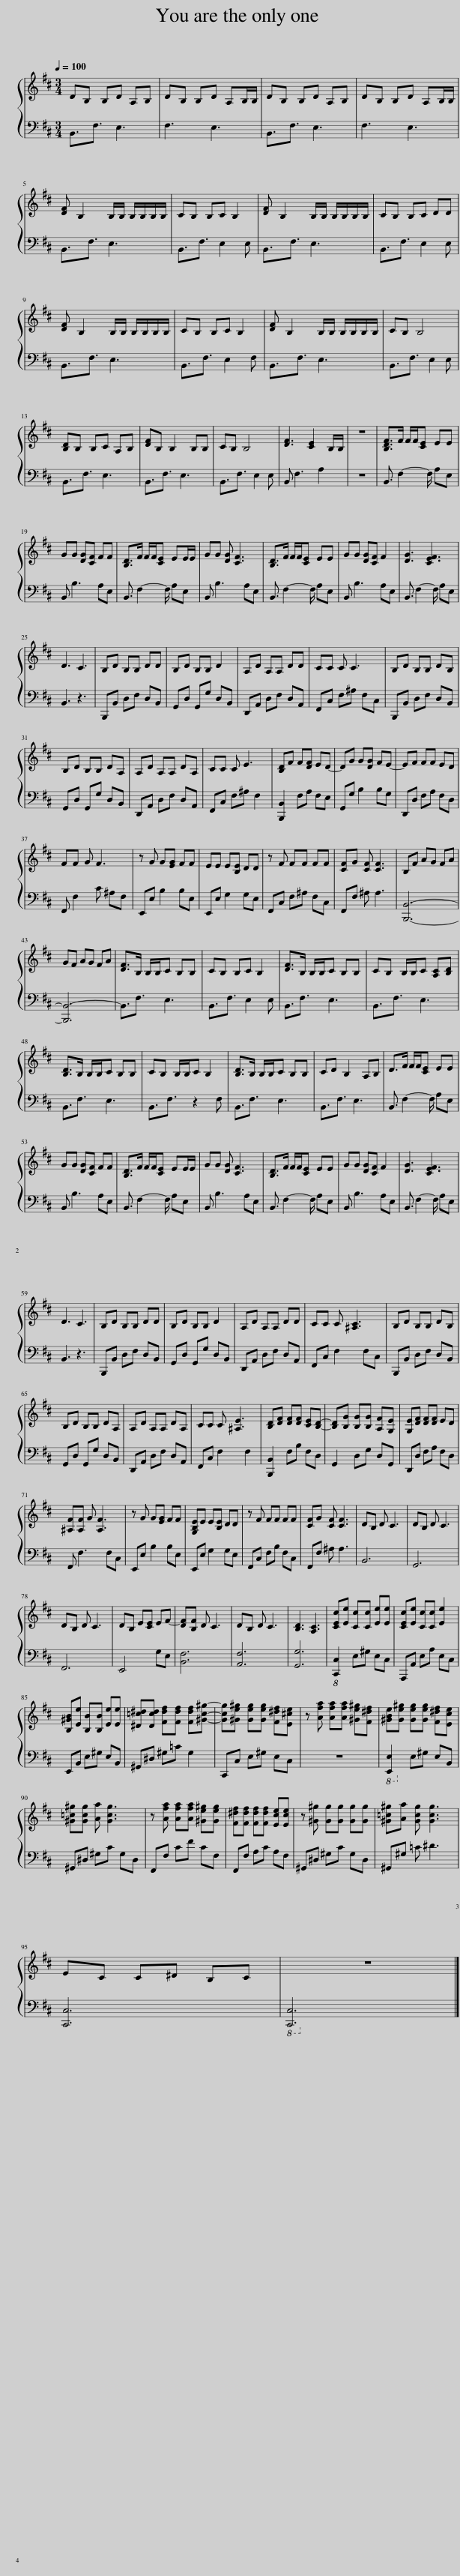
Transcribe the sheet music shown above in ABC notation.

X:1
%%score { 1 | 2 }
L:1/8
Q:1/4=100
M:3/4
I:linebreak $
K:D
V:1 treble
V:2 bass
V:1
 DB, B,D A,B, | DB, B,D A,B,/B,/ | DB, B,D A,B, | DB, B,D A,B,/B,/ |$ [DF] B,2 B,/B,/ B,/B,/B,/B,/ | %5
 CB, B,C B,2 | [DF] B,2 B,/B,/ B,/B,/B,/B,/ | CB, B,C DD |$ [DF] B,2 B,/B,/ B,/B,/B,/B,/ | CB, B,C B,2 | %10
 [DF] B,2 B,/B,/ B,/B,/B,/B,/ | CB, B,4 |$ [B,D]B, B,C A,B, | [DF]B, B,2 B,B, | CB, B,4 | %15
 [DF]3 [CE]2 B,/B,/ | z6 | [B,DF]>F F/F/[CE] EE |$ GG [DG][CF] FF | [B,D]>F F/F/[CE] EE/E/ | %20
 GG [DG] [CF]3 | [B,D]>F F/F/[CE] EE | GG [DG][CF] F2 | [DG]3 [CEF]3 |$ D3 C3 | %25
 B,D B,B, DD | B,D B,B, D2 | A,D A,A, DD | CC C C3 | B,D B,B, DB, |$ %30
 B,D B,B, DA, | A,D A,A, DA, | CC C E3 | [B,D]F F[DF] ED- | DG G[DG] FE- | %35
 EF FF ED |$ FF G F3 | z G G[EG] FF | EE E[B,E] DD | z F FF FF | %40
 [CF]G [CF] [CF]3 | B,F AG FA |$ GF AG FA | [DF]>B, B,/B,/C B,B, | CB, B,C B,2 | %45
 [DF]>B, B,/B,/C B,B, | CB, B,/B,/C [A,C][B,D] |$ [B,D]>B, B,/B,/C B,B, | CB, B,/B,/C B,2 | [B,D]>B, B,/B,/C B,B, | %50
 CD B,2 A,B, | D>F F/F/[CE] EE |$ GG [DG][CF] FF | [B,D]>F F/F/[CE] EE/E/ | GG [DG] [CF]3 | %55
 [B,D]>F F/F/[CE] EE | GG [DG][CF] F2 | [DG]3 [CEF]3 |$ D3 C3 | B,D B,B, DD | %60
 B,D B,B, D2 | A,D A,A, DD | CC C [^A,C]3 | B,D B,B, DB, |$ B,D B,B, DA, | %65
 A,D A,A, DA, | CC C [^A,E]3 | [B,D][DF] [DF][DF] [CE][B,D]- | [B,D][B,G] [B,G][B,G] [A,F][G,E] | [G,E][DF] [DF][DF] ED |$ %70
 [^A,F][A,F] G [A,F]3 | z G G[EG] FF | [G,B,E]E E[B,E] DD | z F FF FF | [CF]G [CF] [CF]3 | %75
 DB, D C3 | DB, D C3 |$ DB, D C3 | DB, E[CE] EF- | [DF][B,F] D C3 | %80
 DB, D C3 | [B,D]3 [A,C]3 | [CEc][Ee] [Cc][Cc] [Ee][Ee] | [CEc][Ee] [Cc][Cc] [Ee]2 |$ [B,^GB][Ee] [B,B][B,B] [Ee][Ee] | %85
 [^D=c^d][Dcd] [Fdf][Fdf] [Fdf][^Gc^g]- | [Gcg][^Ge^g] [Geg][Geg] [F^df][E^ce] | z [Afa] [Afa][Afa] [^Ge^g][F^df] | [^GBe][Ge^g] [Geg][Geg] [F^df][Ece] |$ [^G=c^g][Gcg] [Aa] [Gcg]3 | %90
 z [Afa] [Afa][Afa] [^Ge^g][Geg] | [F^df][Fdf] [Fdf][Fdf] [Ece][Ece] | z [^G^g] [Gg][Gg] [Gg][Gg] | [^G=c^g][Aa] [Gcg] [Gcg]3 |$ EC C^D B,C | %95
 z6 |] %96
V:2
 B,,3/2F,3/2 E,3 | F,3 E,3 | B,,3/2F,3/2 E,3 | F,3 E,3 |$ B,,3/2F,3/2 E,3 | %5
 B,,3/2F,3/2 E,2 E, | B,,3/2F,3/2 E,3 | B,,3/2F,3/2 E,2 E, |$ B,,3/2F,3/2 E,3 | B,,3/2F,3/2 E,2 F, | %10
 B,,3/2F,3/2 E,3 | B,,3/2F,3/2 E,2 E, |$ B,,3/2F,3/2 E,3 | B,,3/2F,3/2 E,3 | B,,3/2F,3/2 E,2 E, | %15
 B,, F,3 A,2 | z6 | B,,3/2 F,2- F,/ A,E, |$ B,, B,3 A,E, | B,,3/2 F,2- F,/ A,E, | %20
 B,, B,3 A,E, | B,,3/2 F,2- F,/ A,E, | B,, B,3 A,E, | B,,3/2 F,2- F,/ A,E, |$ B,,3 z3 | %25
 B,,,B,, D,F, D,B,, | G,,D, G,,G, D,B,, | D,,A,, D,F, D,A,, | F,,C, F,^A, F,C, | B,,,B,, D,F, D,B,, |$ %30
 G,,D, G,,G, D,B,, | D,,A,, D,F, D,A,, | F,,C, F,^A, F,2 | [B,,,B,,]2 F,A, F,E, | G,,G, B,2 B,G, | %35
 D,,D, F,A, F,D, |$ F,, F,2 C ^A,F, | E,,E, B,2 B,E, | E,,E, G,2 G,E, | F,,C, F,^A, F,C, | %40
 F,,F, ^A, A,3 | [B,,,B,,]6- |$ [B,,,B,,-]6 | B,,3/2F,3/2 E,3 | B,,3/2F,3/2 E,2 E, | %45
 B,,3/2F,3/2 E,3 | B,,3/2F,3/2 E,3 |$ B,,3/2F,3/2 E,3 | B,,3/2F,3/2 z2 F, | B,,3/2F,3/2 E,3 | %50
 B,,3/2F,3/2 E,3 | B,,3/2 F,2- F,/ A,E, |$ B,, B,3 A,E, | B,,3/2 F,2- F,/ A,E, | B,, B,3 A,E, | %55
 B,,3/2 F,2- F,/ A,E, | B,, B,3 A,E, | B,,3/2 F,2- F,/ A,E, |$ B,,3 z3 | B,,,B,, D,F, D,B,, | %60
 G,,D, G,,G, D,B,, | D,,A,, D,F, D,A,, | F,,C, F,2 F,C, | B,,,B,, D,F, D,B,, |$ G,,D, G,,G, D,B,, | %65
 D,,A,, D,F, D,A,, | F,,C, F,2 F,2 | [B,,,B,,]2 F,B, F,D, | G,,2 D,G, D,G,, | D,,D, F,A, F,D, |$ %70
 F,, F,3 F,C, | E,,E, B,2 B,E, | E,,E, G,2 G,E, | F,,C, F,B, F,C, | F,,F, ^A, A,3 | %75
 B,,6 | G,,6 |$ F,,6 | E,,4 G,E, | [B,,F,]6 | %80
 [A,,F,]6 | [G,,G,]6 |!8vb(! [C,,,C,,]2 E,,^G,, E,,C,,!8vb)! | A,,,A,, E,A, E,C, |$ E,,B,, E,^G, E,B,, | %85
 ^G,,^D, ^G,=C G,2 | C,,C, E,^G, E,C, | z6 |!8vb(! [E,,,E,,]2 E,,^G,, E,,B,,,!8vb)! |$ ^G,,^D, ^G,C G,D, | %90
 F,,F, CF CF, | F,,F, A,C A,F, | ^G,,^D, ^G,C G,D, | ^G,,^G, =C ^D3 |$ [C,,C,]6 | %95
!8vb(! [C,,,C,,]6!8vb)! |] %96
